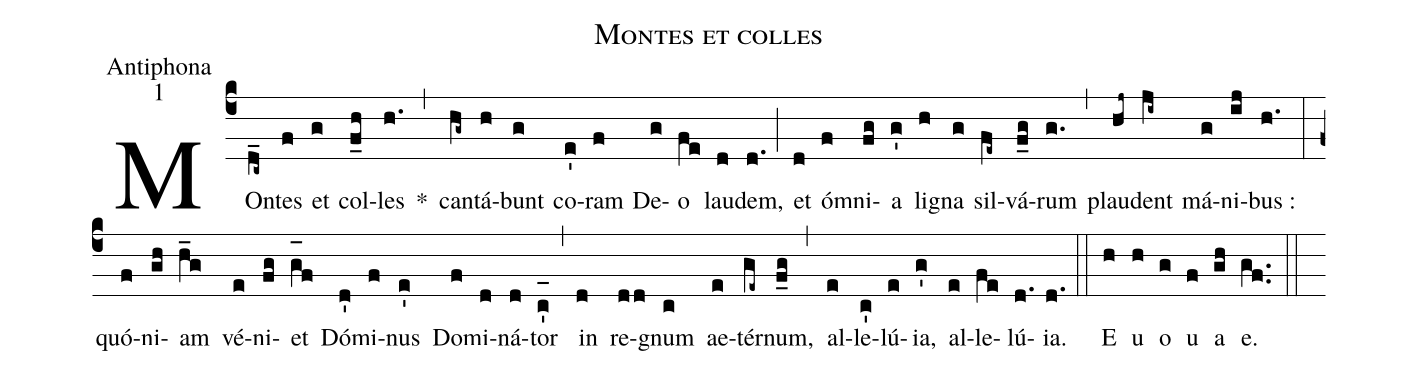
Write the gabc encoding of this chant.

name:Montes et colles;
office-part:Antiphona;
mode:1;
%%
(c4) MOn(d_c~)tes(f) et(g) col(f_h)les(h.) *(,) can(hg~)tá(h)bunt(g) co(e')ram(f) De(g)o(fe) lau(d)dem,(d.) (;) et(d) ó(f)mni(fg)a(g') li(h)gna(g) sil(fe~)vá(f_g)rum(g.) (,) plau(hj~)dent(ji~) má(g)ni(ij)bus :(h.) (:) quó(f)ni(gh)am(h_g) vé(e)ni(fg)et(g_[oh:h]f) Dó(d')mi(f)nus(e') Do(f)mi(d)ná(d)tor(c'_[oh:h]) (,) in(d) re(dd)gnum(c) ae(e)tér(ge~)num,(f_g) (,) al(e)le(c')lú(e){ia},(g') al(e)le(fe)lú(d.){ia}.(d.) (::) <eu>E(h) u(h) o(g) u(f) a(gh) e.</eu>(gf..) (::)
